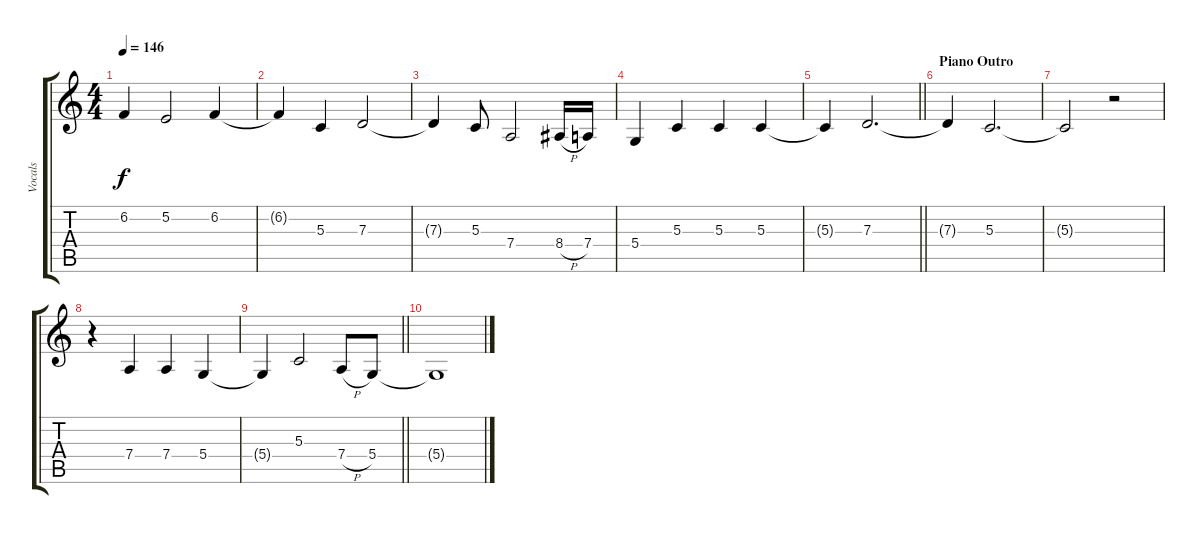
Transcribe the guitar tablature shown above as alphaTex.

\track ("Vocals" "Vocals") {instrument clarinet}
\staff {score tabs}
\tuning (E4 B3 G3 D3 A2 D2) {hide}
\ts (4 4)
\tempo 146
\clef g2
\ks c
6.2{t}.4{dy f} 5.2.2 6.2.4 |
6.2{t}.4 5.3.4 7.3.2 |
7.3{t}.4 5.3.8 7.4.2 8.4{h}.16 7.4.16 |
5.4.4 5.3.4 5.3.4 5.3.4 |
\barLineRight lightlight
5.3{t}.4 7.3.2{d} |
\section ("" "Piano Outro")
7.3{t}.4 5.3.2{d} |
5.3{t}.2 r.2 |
r.4 7.4.4 7.4.4 5.4.4 |
\barLineRight lightlight
5.4{t}.4 5.3.2 7.4{h}.8 5.4.8 |
5.4{t}.1
